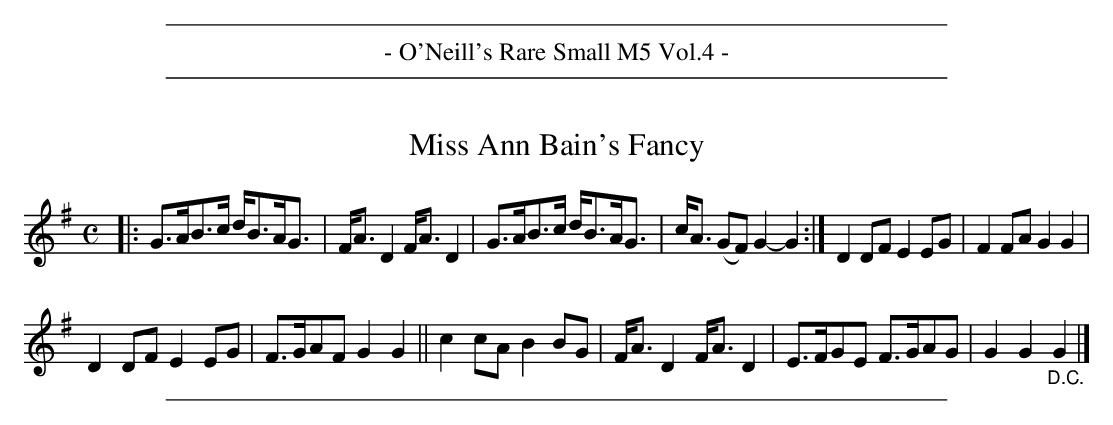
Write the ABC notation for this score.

X:1
T: Miss Ann Bain's Fancy
M: C
L: 1/8
K: G
|:\
G>AB>c d<BA<G | F<AD2 F<AD2 | G>AB>c d<BA<G | c<A (GF) G2-G2 :| D2DF E2EG | F2FA G2G2 |
D2DF E2EG | F>GAF G2G2 || c2cA B2BG | F<AD2 F<AD2 | E>FGE F>GAG | G2G2 "_D.C."G2 |]
